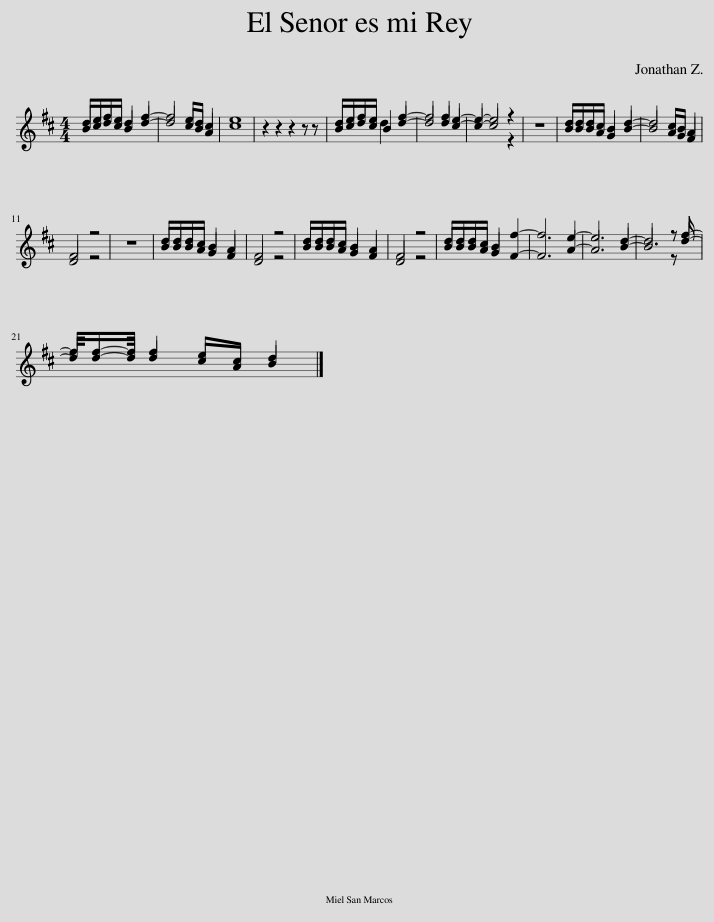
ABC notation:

X:1
%%score ( 1 2 )
L:1/8
M:4/4
I:linebreak $
K:none
V:1 treble transpose=-2
V:2 treble transpose="-2 "
V:1
[K:D] Bcdc B2 d2- | d4 cB A2 | c8 | z2 z2 z2 z z | Bcdc B2 d2- | %5
 d4 d2 c2- | c2- c4 z2 | z8 | BBBA G2 B2- | B4 AG F2 |$ %10
 D4 z4 | z8 | BBBA G2 F2 | D4 z4 | BBBA G2 F2 | %15
 D4 z4 | BBBA G2 F2- | F6 A2- | A6 B2- | B6 z d- |$ %20
 d/d-d/ d2 cA B2 |] %21
V:2
[K:D] defe d2 f2- | f4 ed c2 | e8 | x8 | defe d2 f2- | %5
 f4 f2 e2- | e2- e4 z2 | x8 | dddc B2 d2- | d4 cB A2 |$ %10
 F4 z4 | x8 | dddc B2 A2 | F4 z4 | dddc B2 A2 | %15
 F4 z4 | dddc B2 f2- | f6 e2- | e6 d2- | d6 z f- |$ %20
 f/f-f/ f2 ec d2 |] %21
